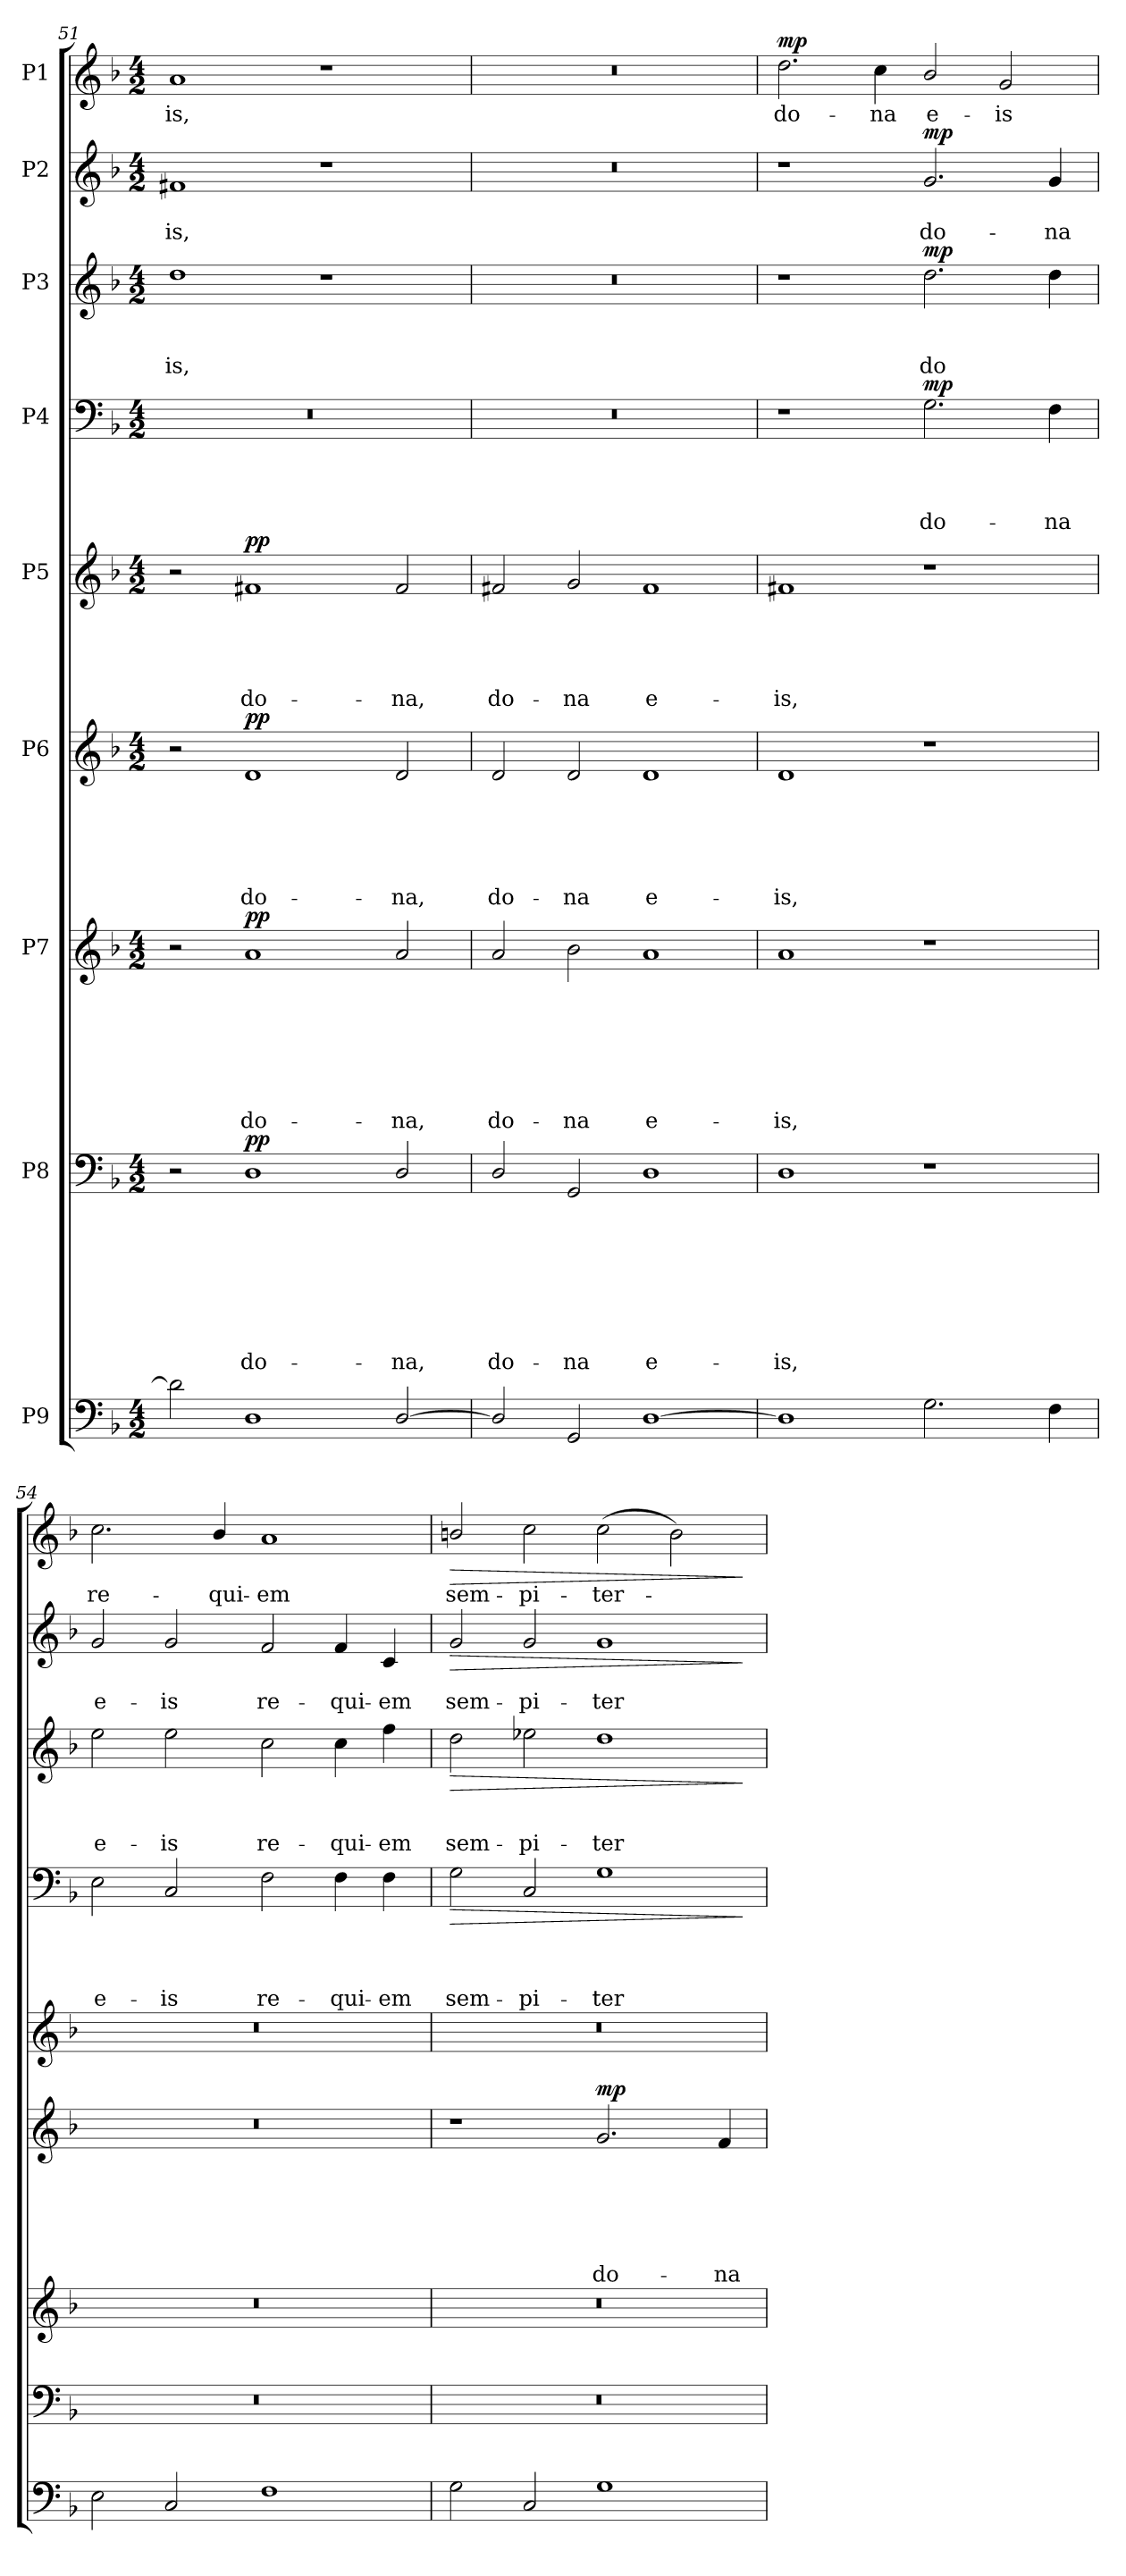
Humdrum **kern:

**kern	**kern	**text	**text	**text	**text	**text	**text	**text	**text	**dynam	**kern	**text	**text	**text	**text	**text	**text	**text	**dynam	**kern	**text	**text	**text	**text	**text	**text	**dynam	**kern	**text	**text	**text	**text	**text	**dynam	**kern	**text	**text	**text	**text	**dynam	**kern	**text	**text	**text	**dynam	**kern	**text	**text	**dynam	**kern	**text	**dynam
*part9	*part8	*part8	*part8	*part8	*part8	*part8	*part8	*part8	*part8	*part8	*part7	*part7	*part7	*part7	*part7	*part7	*part7	*part7	*part7	*part6	*part6	*part6	*part6	*part6	*part6	*part6	*part6	*part5	*part5	*part5	*part5	*part5	*part5	*part5	*part4	*part4	*part4	*part4	*part4	*part4	*part3	*part3	*part3	*part3	*part3	*part2	*part2	*part2	*part2	*part1	*part1	*part1
*staff9	*staff8	*staff8	*staff8	*staff8	*staff8	*staff8	*staff8	*staff8	*staff8	*staff8	*staff7	*staff7	*staff7	*staff7	*staff7	*staff7	*staff7	*staff7	*staff7	*staff6	*staff6	*staff6	*staff6	*staff6	*staff6	*staff6	*staff6	*staff5	*staff5	*staff5	*staff5	*staff5	*staff5	*staff5	*staff4	*staff4	*staff4	*staff4	*staff4	*staff4	*staff3	*staff3	*staff3	*staff3	*staff3	*staff2	*staff2	*staff2	*staff2	*staff1	*staff1	*staff1
*I"P9	*I"P8	*	*	*	*	*	*	*	*	*	*I"P7	*	*	*	*	*	*	*	*	*I"P6	*	*	*	*	*	*	*	*I"P5	*	*	*	*	*	*	*I"P4	*	*	*	*	*	*I"P3	*	*	*	*	*I"P2	*	*	*	*I"P1	*	*
*clefF4	*clefF4	*	*	*	*	*	*	*	*	*	*clefG2	*	*	*	*	*	*	*	*	*clefG2	*	*	*	*	*	*	*	*clefG2	*	*	*	*	*	*	*clefF4	*	*	*	*	*	*clefG2	*	*	*	*	*clefG2	*	*	*	*clefG2	*	*
*	*	*	*	*	*	*	*	*	*	*	*ITrd7c12	*	*	*	*	*	*	*	*	*	*	*	*	*	*	*	*	*	*	*	*	*	*	*	*	*	*	*	*	*	*ITrd7c12	*	*	*	*	*	*	*	*	*	*	*
*k[b-]	*k[b-]	*	*	*	*	*	*	*	*	*	*k[b-]	*	*	*	*	*	*	*	*	*k[b-]	*	*	*	*	*	*	*	*k[b-]	*	*	*	*	*	*	*k[b-]	*	*	*	*	*	*k[b-]	*	*	*	*	*k[b-]	*	*	*	*k[b-]	*	*
*F:	*F:	*	*	*	*	*	*	*	*	*	*F:	*	*	*	*	*	*	*	*	*F:	*	*	*	*	*	*	*	*F:	*	*	*	*	*	*	*F:	*	*	*	*	*	*F:	*	*	*	*	*F:	*	*	*	*F:	*	*
*M4/2	*M4/2	*	*	*	*	*	*	*	*	*	*M4/2	*	*	*	*	*	*	*	*	*M4/2	*	*	*	*	*	*	*	*M4/2	*	*	*	*	*	*	*M4/2	*	*	*	*	*	*M4/2	*	*	*	*	*M4/2	*	*	*	*M4/2	*	*
=51	=51	=51	=51	=51	=51	=51	=51	=51	=51	=51	=51	=51	=51	=51	=51	=51	=51	=51	=51	=51	=51	=51	=51	=51	=51	=51	=51	=51	=51	=51	=51	=51	=51	=51	=51	=51	=51	=51	=51	=51	=51	=51	=51	=51	=51	=51	=51	=51	=51	=51	=51	=51
*^	*	*	*	*	*	*	*	*	*	*	*	*	*	*	*	*	*	*	*	*	*	*	*	*	*	*	*	*	*	*	*	*	*	*	*	*	*	*	*	*	*	*	*	*	*	*	*	*	*	*	*	*
*	*^	*	*	*	*	*	*	*	*	*	*	*	*	*	*	*	*	*	*	*	*	*	*	*	*	*	*	*	*	*	*	*	*	*	*	*	*	*	*	*	*	*	*	*	*	*	*	*	*	*	*	*	*
!	!	!	!	!	!	!	!	!	!	!	!	!	!	!	!	!	!	!	!	!	!	!	!	!	!	!	!	!	!	!	!	!	!	!	!	!	!LO:N:vis=1	!	!	!	!	!	!	!	!	!LO:LY:b	!	!	!	!LO:LY:b	!	!	!LO:LY:b	!
2d\]	0ryy	0ryy	2r	.	.	.	.	.	.	.	.	.	2r	.	.	.	.	.	.	.	.	2r	.	.	.	.	.	.	.	2r	.	.	.	.	.	.	0r	.	.	.	.	.	1d	.	.	-is,	.	1f#X	.	-is,	.	1a	-is,	.
!	!	!	!	!	!	!	!	!	!	!	!LO:LY:b	!LO:DY:a	!	!	!	!	!	!	!	!LO:LY:b	!LO:DY:a	!	!	!	!	!	!	!LO:LY:b	!LO:DY:a	!	!	!	!	!	!LO:LY:b	!LO:DY:a	!	!	!	!	!	!	!	!	!	!	!	!	!	!	!	!	!	!
1D	.	.	1D	.	.	.	.	.	.	.	do-	pp	1A	.	.	.	.	.	.	do-	pp	1d	.	.	.	.	.	do-	pp	1f#X	.	.	.	.	do-	pp	.	.	.	.	.	.	.	.	.	.	.	.	.	.	.	.	.	.
.	.	.	.	.	.	.	.	.	.	.	.	.	.	.	.	.	.	.	.	.	.	.	.	.	.	.	.	.	.	.	.	.	.	.	.	.	.	.	.	.	.	.	1r	.	.	.	.	1r	.	.	.	1r	.	.
!	!	!	!	!	!	!	!	!	!	!	!LO:LY:b	!	!	!	!	!	!	!	!	!LO:LY:b	!	!	!	!	!	!	!	!LO:LY:b	!	!	!	!	!	!	!LO:LY:b	!	!	!	!	!	!	!	!	!	!	!	!	!	!	!	!	!	!	!
[>2D/	.	.	2D/	.	.	.	.	.	.	.	-na,	.	2A/	.	.	.	.	.	.	-na,	.	2d/	.	.	.	.	.	-na,	.	2f#/	.	.	.	.	-na,	.	.	.	.	.	.	.	.	.	.	.	.	.	.	.	.	.	.	.
=52	=52	=52	=52	=52	=52	=52	=52	=52	=52	=52	=52	=52	=52	=52	=52	=52	=52	=52	=52	=52	=52	=52	=52	=52	=52	=52	=52	=52	=52	=52	=52	=52	=52	=52	=52	=52	=52	=52	=52	=52	=52	=52	=52	=52	=52	=52	=52	=52	=52	=52	=52	=52	=52	=52
!	!	!	!	!	!	!	!	!	!	!	!LO:LY:b	!	!	!	!	!	!	!	!	!LO:LY:b	!	!	!	!	!	!	!	!LO:LY:b	!	!	!	!	!	!	!LO:LY:b	!	!LO:N:vis=1	!	!	!	!	!	!LO:N:vis=1	!	!	!	!	!LO:N:vis=1	!	!	!	!LO:N:vis=1	!	!
2D/]	0ryy	0ryy	2D/	.	.	.	.	.	.	.	do-	.	2A/	.	.	.	.	.	.	do-	.	2d/	.	.	.	.	.	do-	.	2f#X/	.	.	.	.	do-	.	0r	.	.	.	.	.	0r	.	.	.	.	0r	.	.	.	0r	.	.
!	!	!	!	!	!	!	!	!	!	!	!LO:LY:b	!	!	!	!	!	!	!	!	!LO:LY:b	!	!	!	!	!	!	!	!LO:LY:b	!	!	!	!	!	!	!LO:LY:b	!	!	!	!	!	!	!	!	!	!	!	!	!	!	!	!	!	!	!
2GG/	.	.	2GG/	.	.	.	.	.	.	.	-na	.	2B-\	.	.	.	.	.	.	-na	.	2d/	.	.	.	.	.	-na	.	2g/	.	.	.	.	-na	.	.	.	.	.	.	.	.	.	.	.	.	.	.	.	.	.	.	.
!	!	!	!	!	!	!	!	!	!	!	!LO:LY:b	!	!	!	!	!	!	!	!	!LO:LY:b	!	!	!	!	!	!	!	!LO:LY:b	!	!	!	!	!	!	!LO:LY:b	!	!	!	!	!	!	!	!	!	!	!	!	!	!	!	!	!	!	!
[>1D	.	.	1D	.	.	.	.	.	.	.	e-	.	1A	.	.	.	.	.	.	e-	.	1d	.	.	.	.	.	e-	.	1f#	.	.	.	.	e-	.	.	.	.	.	.	.	.	.	.	.	.	.	.	.	.	.	.	.
=53	=53	=53	=53	=53	=53	=53	=53	=53	=53	=53	=53	=53	=53	=53	=53	=53	=53	=53	=53	=53	=53	=53	=53	=53	=53	=53	=53	=53	=53	=53	=53	=53	=53	=53	=53	=53	=53	=53	=53	=53	=53	=53	=53	=53	=53	=53	=53	=53	=53	=53	=53	=53	=53	=53
!	!	!	!	!	!	!	!	!	!	!	!LO:LY:b	!	!	!	!	!	!	!	!	!LO:LY:b	!	!	!	!	!	!	!	!LO:LY:b	!	!	!	!	!	!	!LO:LY:b	!	!	!	!	!	!	!	!	!	!	!	!	!	!	!	!	!	!LO:LY:b	!LO:DY:a
1D]	0ryy	0ryy	1D	.	.	.	.	.	.	.	-is,	.	1A	.	.	.	.	.	.	-is,	.	1d	.	.	.	.	.	-is,	.	1f#X	.	.	.	.	-is,	.	1r	.	.	.	.	.	1r	.	.	.	.	1r	.	.	.	2.dd\	do-	mp
!	!	!	!	!	!	!	!	!	!	!	!	!	!	!	!	!	!	!	!	!	!	!	!	!	!	!	!	!	!	!	!	!	!	!	!	!	!	!	!	!	!	!	!	!	!	!	!	!	!	!	!	!	!LO:LY:b	!
.	.	.	.	.	.	.	.	.	.	.	.	.	.	.	.	.	.	.	.	.	.	.	.	.	.	.	.	.	.	.	.	.	.	.	.	.	.	.	.	.	.	.	.	.	.	.	.	.	.	.	.	4cc\	-na	.
!	!	!	!	!	!	!	!	!	!	!	!	!	!	!	!	!	!	!	!	!	!	!	!	!	!	!	!	!	!	!	!	!	!	!	!	!	!	!	!	!	!LO:LY:b	!LO:DY:a	!	!	!	!LO:LY:b	!LO:DY:a	!	!	!LO:LY:b	!LO:DY:a	!	!LO:LY:b	!
2.G\	.	.	1r	.	.	.	.	.	.	.	.	.	1r	.	.	.	.	.	.	.	.	1r	.	.	.	.	.	.	.	1r	.	.	.	.	.	.	2.G\	.	.	.	do-	mp	2.d\	.	.	do	mp	2.g/	.	do-	mp	2b-/	e-	.
!	!	!	!	!	!	!	!	!	!	!	!	!	!	!	!	!	!	!	!	!	!	!	!	!	!	!	!	!	!	!	!	!	!	!	!	!	!	!	!	!	!	!	!	!	!	!	!	!	!	!	!	!	!LO:LY:b	!
.	.	.	.	.	.	.	.	.	.	.	.	.	.	.	.	.	.	.	.	.	.	.	.	.	.	.	.	.	.	.	.	.	.	.	.	.	.	.	.	.	.	.	.	.	.	.	.	.	.	.	.	2g/	-is	.
!	!	!	!	!	!	!	!	!	!	!	!	!	!	!	!	!	!	!	!	!	!	!	!	!	!	!	!	!	!	!	!	!	!	!	!	!	!	!	!	!	!LO:LY:b	!	!	!	!	!	!	!	!	!LO:LY:b	!	!	!	!
4F\	.	.	.	.	.	.	.	.	.	.	.	.	.	.	.	.	.	.	.	.	.	.	.	.	.	.	.	.	.	.	.	.	.	.	.	.	4F\	.	.	.	-na	.	4d\	.	.	.	.	4g/	.	-na	.	.	.	.
=54	=54	=54	=54	=54	=54	=54	=54	=54	=54	=54	=54	=54	=54	=54	=54	=54	=54	=54	=54	=54	=54	=54	=54	=54	=54	=54	=54	=54	=54	=54	=54	=54	=54	=54	=54	=54	=54	=54	=54	=54	=54	=54	=54	=54	=54	=54	=54	=54	=54	=54	=54	=54	=54	=54
!	!	!	!LO:N:vis=1	!	!	!	!	!	!	!	!	!	!LO:N:vis=1	!	!	!	!	!	!	!	!	!LO:N:vis=1	!	!	!	!	!	!	!	!LO:N:vis=1	!	!	!	!	!	!	!	!	!	!	!LO:LY:b	!	!	!	!	!LO:LY:b	!	!	!	!LO:LY:b	!	!	!LO:LY:b	!
2E\	0ryy	0ryy	0r	.	.	.	.	.	.	.	.	.	0r	.	.	.	.	.	.	.	.	0r	.	.	.	.	.	.	.	0r	.	.	.	.	.	.	2E\	.	.	.	e-	.	2e\	.	.	e-	.	2g/	.	e-	.	2.cc\	re-	.
!	!	!	!	!	!	!	!	!	!	!	!	!	!	!	!	!	!	!	!	!	!	!	!	!	!	!	!	!	!	!	!	!	!	!	!	!	!	!	!	!	!LO:LY:b	!	!	!	!	!LO:LY:b	!	!	!	!LO:LY:b	!	!	!	!
2C/	.	.	.	.	.	.	.	.	.	.	.	.	.	.	.	.	.	.	.	.	.	.	.	.	.	.	.	.	.	.	.	.	.	.	.	.	2C/	.	.	.	-is	.	2e\	.	.	-is	.	2g/	.	-is	.	.	.	.
!	!	!	!	!	!	!	!	!	!	!	!	!	!	!	!	!	!	!	!	!	!	!	!	!	!	!	!	!	!	!	!	!	!	!	!	!	!	!	!	!	!	!	!	!	!	!	!	!	!	!	!	!	!LO:LY:b	!
.	.	.	.	.	.	.	.	.	.	.	.	.	.	.	.	.	.	.	.	.	.	.	.	.	.	.	.	.	.	.	.	.	.	.	.	.	.	.	.	.	.	.	.	.	.	.	.	.	.	.	.	4b-/	-qui-	.
!	!	!	!	!	!	!	!	!	!	!	!	!	!	!	!	!	!	!	!	!	!	!	!	!	!	!	!	!	!	!	!	!	!	!	!	!	!	!	!	!	!LO:LY:b	!	!	!	!	!LO:LY:b	!	!	!	!LO:LY:b	!	!	!LO:LY:b	!
1F	.	.	.	.	.	.	.	.	.	.	.	.	.	.	.	.	.	.	.	.	.	.	.	.	.	.	.	.	.	.	.	.	.	.	.	.	2F\	.	.	.	re-	.	2c\	.	.	re-	.	2f/	.	re-	.	1a	-em	.
!	!	!	!	!	!	!	!	!	!	!	!	!	!	!	!	!	!	!	!	!	!	!	!	!	!	!	!	!	!	!	!	!	!	!	!	!	!	!	!	!	!LO:LY:b	!	!	!	!	!LO:LY:b	!	!	!	!LO:LY:b	!	!	!	!
.	.	.	.	.	.	.	.	.	.	.	.	.	.	.	.	.	.	.	.	.	.	.	.	.	.	.	.	.	.	.	.	.	.	.	.	.	4F\	.	.	.	-qui-	.	4c\	.	.	-qui-	.	4f/	.	-qui-	.	.	.	.
!	!	!	!	!	!	!	!	!	!	!	!	!	!	!	!	!	!	!	!	!	!	!	!	!	!	!	!	!	!	!	!	!	!	!	!	!	!	!	!	!	!LO:LY:b	!	!	!	!	!LO:LY:b	!	!	!	!LO:LY:b	!	!	!	!
.	.	.	.	.	.	.	.	.	.	.	.	.	.	.	.	.	.	.	.	.	.	.	.	.	.	.	.	.	.	.	.	.	.	.	.	.	4F\	.	.	.	-em	.	4f\	.	.	-em	.	4c/	.	-em	.	.	.	.
!!LO:PB:g=z
=55	=55	=55	=55	=55	=55	=55	=55	=55	=55	=55	=55	=55	=55	=55	=55	=55	=55	=55	=55	=55	=55	=55	=55	=55	=55	=55	=55	=55	=55	=55	=55	=55	=55	=55	=55	=55	=55	=55	=55	=55	=55	=55	=55	=55	=55	=55	=55	=55	=55	=55	=55	=55	=55	=55
!	!	!	!LO:N:vis=1	!	!	!	!	!	!	!	!	!	!LO:N:vis=1	!	!	!	!	!	!	!	!	!	!	!	!	!	!	!	!	!LO:N:vis=1	!	!	!	!	!	!	!	!	!	!	!LO:LY:b	!LO:HP:b	!	!	!	!LO:LY:b	!LO:HP:b	!	!	!LO:LY:b	!LO:HP:b	!	!LO:LY:b	!LO:HP:b
2G\	0ryy	0ryy	0r	.	.	.	.	.	.	.	.	.	0r	.	.	.	.	.	.	.	.	1r	.	.	.	.	.	.	.	0r	.	.	.	.	.	.	2G\	.	.	.	sem-	>	2d\	.	.	sem-	>	2g/	.	sem-	>	2bn/	sem-	>
!	!	!	!	!	!	!	!	!	!	!	!	!	!	!	!	!	!	!	!	!	!	!	!	!	!	!	!	!	!	!	!	!	!	!	!	!	!	!	!	!	!LO:LY:b	!	!	!	!	!LO:LY:b	!	!	!	!LO:LY:b	!	!	!LO:LY:b	!
2C/	.	.	.	.	.	.	.	.	.	.	.	.	.	.	.	.	.	.	.	.	.	.	.	.	.	.	.	.	.	.	.	.	.	.	.	.	2C/	.	.	.	-pi-	.	2e-X\	.	.	-pi-	.	2g/	.	-pi-	.	2cc\	-pi-	.
!	!	!	!	!	!	!	!	!	!	!	!	!	!	!	!	!	!	!	!	!	!	!	!	!	!	!	!	!LO:LY:b	!LO:DY:a	!	!	!	!	!	!	!	!	!	!	!	!LO:LY:b	!	!	!	!	!LO:LY:b	!	!	!	!LO:LY:b	!	!	!LO:LY:b	!
1G	.	.	.	.	.	.	.	.	.	.	.	.	.	.	.	.	.	.	.	.	.	2.g/	.	.	.	.	.	do-	mp	.	.	.	.	.	.	.	1G	.	.	.	-ter-	.	1d	.	.	-ter-	.	1g	.	-ter-	.	(>2cc\	-ter-	.
.	.	.	.	.	.	.	.	.	.	.	.	.	.	.	.	.	.	.	.	.	.	.	.	.	.	.	.	.	.	.	.	.	.	.	.	.	.	.	.	.	.	.	.	.	.	.	.	.	.	.	.	2b\)	.	.
!	!	!	!	!	!	!	!	!	!	!	!	!	!	!	!	!	!	!	!	!	!	!	!	!	!	!	!	!LO:LY:b	!	!	!	!	!	!	!	!	!	!	!	!	!	!	!	!	!	!	!	!	!	!	!	!	!	!
.	.	.	.	.	.	.	.	.	.	.	.	.	.	.	.	.	.	.	.	.	.	4f/	.	.	.	.	.	-na	.	.	.	.	.	.	.	.	.	.	.	.	.	.	.	.	.	.	.	.	.	.	.	.	.	.
*v	*v	*v	*	*	*	*	*	*	*	*	*	*	*	*	*	*	*	*	*	*	*	*	*	*	*	*	*	*	*	*	*	*	*	*	*	*	*	*	*	*	*	*	*	*	*	*	*	*	*	*	*	*	*	*
.	.	.	.	.	.	.	.	.	.	.	.	.	.	.	.	.	.	.	.	.	.	.	.	.	.	.	.	.	.	.	.	.	.	.	.	.	.	.	.	]	.	.	.	.	]	.	.	.	]	.	.	]
=	=	=	=	=	=	=	=	=	=	=	=	=	=	=	=	=	=	=	=	=	=	=	=	=	=	=	=	=	=	=	=	=	=	=	=	=	=	=	=	=	=	=	=	=	=	=	=	=	=	=	=	=
*-	*-	*-	*-	*-	*-	*-	*-	*-	*-	*-	*-	*-	*-	*-	*-	*-	*-	*-	*-	*-	*-	*-	*-	*-	*-	*-	*-	*-	*-	*-	*-	*-	*-	*-	*-	*-	*-	*-	*-	*-	*-	*-	*-	*-	*-	*-	*-	*-	*-	*-	*-	*-
